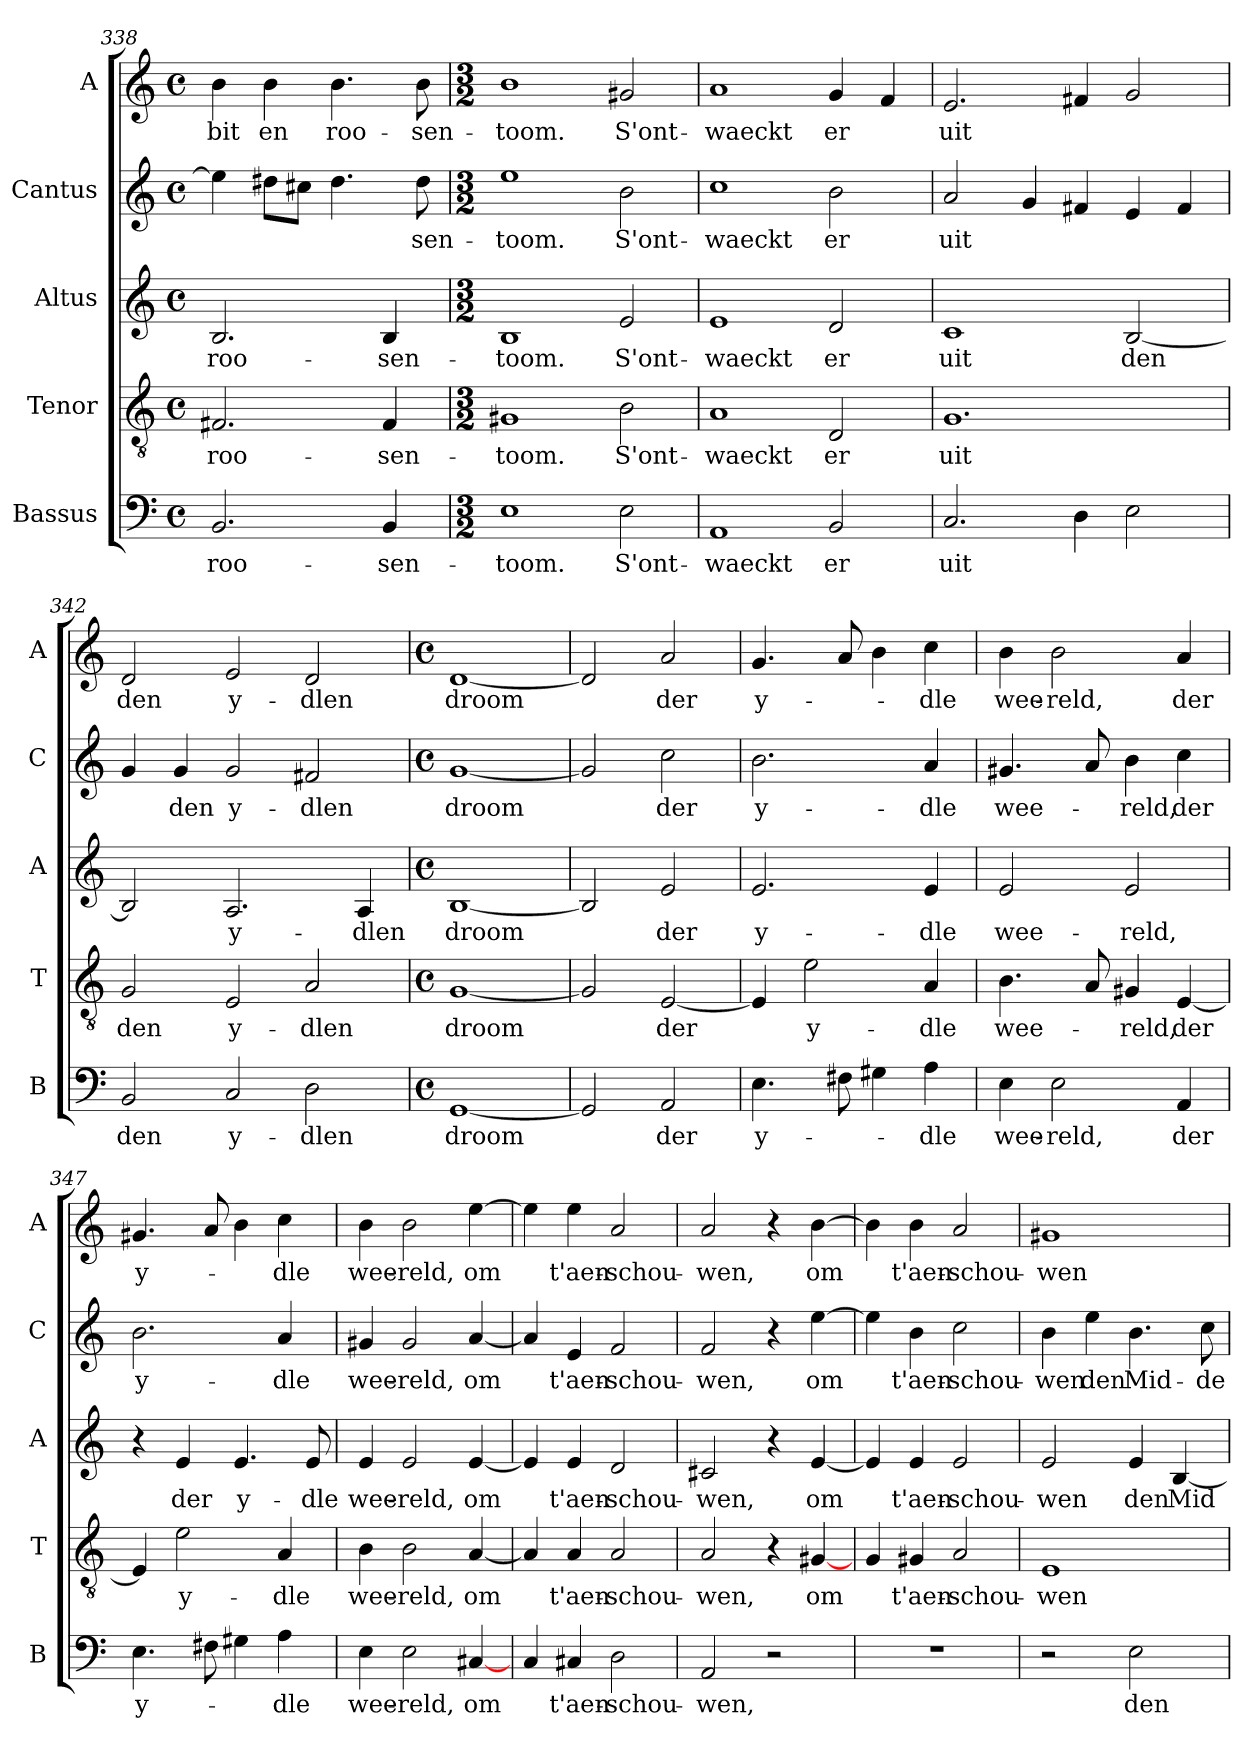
**kern	**text	**kern	**text	**kern	**text	**kern	**text	**kern	**text
*part5	*part5	*part4	*part4	*part3	*part3	*part2	*part2	*part1	*part1
*staff5	*staff5	*staff4	*staff4	*staff3	*staff3	*staff2	*staff2	*staff1	*staff1
*I"Bassus	*	*I"Tenor	*	*I"Altus	*	*I"Cantus	*	*I"A	*
*I'B	*	*I'T	*	*I'A	*	*I'C	*	*I'A	*
*clefF4	*	*clefGv2	*	*clefG2	*	*clefG2	*	*clefG2	*
*k[]	*	*k[]	*	*k[]	*	*k[]	*	*k[]	*
*C:	*	*C:	*	*C:	*	*C:	*	*C:	*
*M4/4	*	*M4/4	*	*M4/4	*	*M4/4	*	*M4/4	*
*met(c)	*	*met(c)	*	*met(c)	*	*met(c)	*	*met(c)	*
=338	=338	=338	=338	=338	=338	=338	=338	=338	=338
!	!LO:LY:b	!	!LO:LY:b	!	!LO:LY:b	!	!	!	!LO:LY:b
2.BB/	roo-	2.F#X/	roo-	2.B/	roo-	4ee\]	.	4b\	-bit
!	!	!	!	!	!	!	!	!	!LO:LY:b
.	.	.	.	.	.	8dd#X\L	.	4b\	en
.	.	.	.	.	.	8cc#X\J	.	.	.
!	!	!	!	!	!	!	!	!	!LO:LY:b
.	.	.	.	.	.	4.dd#\	.	4.b\	roo-
!	!LO:LY:b	!	!LO:LY:b	!	!LO:LY:b	!	!	!	!
4BB/	-sen-	4F#/	-sen-	4B/	-sen-	.	.	.	.
!	!	!	!	!	!	!	!LO:LY:b	!	!LO:LY:b
.	.	.	.	.	.	8dd#\	-sen-	8b\	-sen-
=339	=339	=339	=339	=339	=339	=339	=339	=339	=339
*M3/2	*	*M3/2	*	*M3/2	*	*M3/2	*	*M3/2	*
!	!LO:LY:b	!	!LO:LY:b	!	!LO:LY:b	!	!LO:LY:b	!	!LO:LY:b
1E	-toom.	1G#X	-toom.	1B	-toom.	1ee	-toom.	1b	-toom.
!	!LO:LY:b	!	!LO:LY:b	!	!LO:LY:b	!	!LO:LY:b	!	!LO:LY:b
2E\	S'ont-	2B\	S'ont-	2e/	S'ont-	2b\	S'ont-	2g#X/	S'ont-
!!LO:LB:g=z
=340	=340	=340	=340	=340	=340	=340	=340	=340	=340
!	!LO:LY:b	!	!LO:LY:b	!	!LO:LY:b	!	!LO:LY:b	!	!LO:LY:b
1AA	-waeckt	1A	-waeckt	1e	-waeckt	1cc	-waeckt	1a	-waeckt
!	!LO:LY:b	!	!LO:LY:b	!	!LO:LY:b	!	!LO:LY:b	!	!LO:LY:b
2BB/	er	2D/	er	2d/	er	2b\	er	4g/	er
.	.	.	.	.	.	.	.	4f/	.
=341	=341	=341	=341	=341	=341	=341	=341	=341	=341
!	!LO:LY:b	!	!LO:LY:b	!	!LO:LY:b	!	!LO:LY:b	!	!LO:LY:b
2.C/	uit	1.G	uit	1c	uit	2a/	uit	2.e/	uit
.	.	.	.	.	.	4g/	.	.	.
4D\	.	.	.	.	.	4f#X/	.	4f#X/	.
!	!	!	!	!	!LO:LY:b	!	!	!	!
2E\	.	.	.	[2B/	den	4e/	.	2g/	.
.	.	.	.	.	.	4f#/	.	.	.
=342	=342	=342	=342	=342	=342	=342	=342	=342	=342
!	!LO:LY:b	!	!LO:LY:b	!	!	!	!	!	!LO:LY:b
2BB/	den	2G/	den	2B/]	.	4g/	.	2d/	den
!	!	!	!	!	!	!	!LO:LY:b	!	!
.	.	.	.	.	.	4g/	den	.	.
!	!LO:LY:b	!	!LO:LY:b	!	!LO:LY:b	!	!LO:LY:b	!	!LO:LY:b
2C/	y-	2E/	y-	2.A/	y-	2g/	y-	2e/	y-
!	!LO:LY:b	!	!LO:LY:b	!	!	!	!LO:LY:b	!	!LO:LY:b
2D\	-dlen	2A/	-dlen	.	.	2f#X/	-dlen	2d/	-dlen
!	!	!	!	!	!LO:LY:b	!	!	!	!
.	.	.	.	4A/	-dlen	.	.	.	.
=343	=343	=343	=343	=343	=343	=343	=343	=343	=343
*M4/4	*	*M4/4	*	*M4/4	*	*M4/4	*	*M4/4	*
*met(c)	*	*met(c)	*	*met(c)	*	*met(c)	*	*met(c)	*
!	!LO:LY:b	!	!LO:LY:b	!	!LO:LY:b	!	!LO:LY:b	!	!LO:LY:b
[1GG	droom	[1G	droom	[1B	droom	[1g	droom	[1d	droom
=344	=344	=344	=344	=344	=344	=344	=344	=344	=344
2GG/]	.	2G/]	.	2B/]	.	2g/]	.	2d/]	.
!	!LO:LY:b	!	!LO:LY:b	!	!LO:LY:b	!	!LO:LY:b	!	!LO:LY:b
2AA/	der	[2E/	der	2e/	der	2cc\	der	2a/	der
=345	=345	=345	=345	=345	=345	=345	=345	=345	=345
!	!LO:LY:b	!	!	!	!LO:LY:b	!	!LO:LY:b	!	!LO:LY:b
4.E\	y-	4E/]	.	2.e/	y-	2.b\	y-	4.g/	y-
!	!	!	!LO:LY:b	!	!	!	!	!	!
.	.	2e\	y-	.	.	.	.	.	.
8F#X\	.	.	.	.	.	.	.	8a/	.
4G#X\	.	.	.	.	.	.	.	4b\	.
!	!LO:LY:b	!	!LO:LY:b	!	!LO:LY:b	!	!LO:LY:b	!	!LO:LY:b
4A\	-dle	4A/	-dle	4e/	-dle	4a/	-dle	4cc\	-dle
!!LO:LB:g=z
=346	=346	=346	=346	=346	=346	=346	=346	=346	=346
!	!LO:LY:b	!	!LO:LY:b	!	!LO:LY:b	!	!LO:LY:b	!	!LO:LY:b
4E\	wee-	4.B\	wee-	2e/	wee-	4.g#X/	wee-	4b\	wee-
!	!LO:LY:b	!	!	!	!	!	!	!	!LO:LY:b
2E\	-reld,	.	.	.	.	.	.	2b\	-reld,
.	.	8A/	.	.	.	8a/	.	.	.
!	!	!	!LO:LY:b	!	!LO:LY:b	!	!LO:LY:b	!	!
.	.	4G#X/	-reld,	2e/	-reld,	4b\	-reld,	.	.
!	!LO:LY:b	!	!LO:LY:b	!	!	!	!LO:LY:b	!	!LO:LY:b
4AA/	der	[4E/	der	.	.	4cc\	der	4a/	der
=347	=347	=347	=347	=347	=347	=347	=347	=347	=347
!	!LO:LY:b	!	!	!	!	!	!LO:LY:b	!	!LO:LY:b
4.E\	y-	4E/]	.	4r	.	2.b\	y-	4.g#X/	y-
!	!	!	!LO:LY:b	!	!LO:LY:b	!	!	!	!
.	.	2e\	y-	4e/	der	.	.	.	.
8F#X\	.	.	.	.	.	.	.	8a/	.
!	!	!	!	!	!LO:LY:b	!	!	!	!
4G#X\	.	.	.	4.e/	y-	.	.	4b\	.
!	!LO:LY:b	!	!LO:LY:b	!	!	!	!LO:LY:b	!	!LO:LY:b
4A\	-dle	4A/	-dle	.	.	4a/	-dle	4cc\	-dle
!	!	!	!	!	!LO:LY:b	!	!	!	!
.	.	.	.	8e/	-dle	.	.	.	.
=348	=348	=348	=348	=348	=348	=348	=348	=348	=348
!	!LO:LY:b	!	!LO:LY:b	!	!LO:LY:b	!	!LO:LY:b	!	!LO:LY:b
4E\	wee-	4B\	wee-	4e/	wee-	4g#X/	wee-	4b\	wee-
!	!LO:LY:b	!	!LO:LY:b	!	!LO:LY:b	!	!LO:LY:b	!	!LO:LY:b
2E\	-reld,	2B\	-reld,	2e/	-reld,	2g#/	-reld,	2b\	-reld,
!	!LO:LY:b	!	!LO:LY:b	!	!LO:LY:b	!	!LO:LY:b	!	!LO:LY:b
[4C#X/	om	[4A/	om	[4e/	om	[4a/	om	[4ee\	om
=349	=349	=349	=349	=349	=349	=349	=349	=349	=349
4C/	.	4A/]	.	4e/]	.	4a/]	.	4ee\]	.
!	!LO:LY:b	!	!LO:LY:b	!	!LO:LY:b	!	!LO:LY:b	!	!LO:LY:b
4C#X/	t'aen-	4A/	t'aen-	4e/	t'aen-	4e/	t'aen-	4ee\	t'aen-
!	!LO:LY:b	!	!LO:LY:b	!	!LO:LY:b	!	!LO:LY:b	!	!LO:LY:b
2D\	-schou-	2A/	-schou-	2d/	-schou-	2f/	-schou-	2a/	-schou-
=350	=350	=350	=350	=350	=350	=350	=350	=350	=350
!	!LO:LY:b	!	!LO:LY:b	!	!LO:LY:b	!	!LO:LY:b	!	!LO:LY:b
2AA/	-wen,	2A/	-wen,	2c#X/	-wen,	2f/	-wen,	2a/	-wen,
2r	.	4r	.	4r	.	4r	.	4r	.
!	!	!	!LO:LY:b	!	!LO:LY:b	!	!LO:LY:b	!	!LO:LY:b
.	.	[4G#X/	om	[4e/	om	[4ee\	om	[4b\	om
=351	=351	=351	=351	=351	=351	=351	=351	=351	=351
1r	.	4G/	.	4e/]	.	4ee\]	.	4b\]	.
!	!	!	!LO:LY:b	!	!LO:LY:b	!	!LO:LY:b	!	!LO:LY:b
.	.	4G#X/	t'aen-	4e/	t'aen-	4b\	t'aen-	4b\	t'aen-
!	!	!	!LO:LY:b	!	!LO:LY:b	!	!LO:LY:b	!	!LO:LY:b
.	.	2A/	-schou-	2e/	-schou-	2cc\	-schou-	2a/	-schou-
!!LO:PB:g=z
=352	=352	=352	=352	=352	=352	=352	=352	=352	=352
!	!	!	!LO:LY:b	!	!LO:LY:b	!	!LO:LY:b	!	!LO:LY:b
2r	.	1E	-wen	2e/	-wen	4b\	-wen	1g#X	-wen
!	!	!	!	!	!	!	!LO:LY:b	!	!
.	.	.	.	.	.	4ee\	den	.	.
!	!LO:LY:b	!	!	!	!LO:LY:b	!	!LO:LY:b	!	!
2E\	den	.	.	4e/	den	4.b\	Mid-	.	.
!	!	!	!	!	!LO:LY:b	!	!	!	!
.	.	.	.	[4B/	Mid-	.	.	.	.
!	!	!	!	!	!	!	!LO:LY:b	!	!
.	.	.	.	.	.	8cc\	-de-	.	.
=	=	=	=	=	=	=	=	=	=
*-	*-	*-	*-	*-	*-	*-	*-	*-	*-
